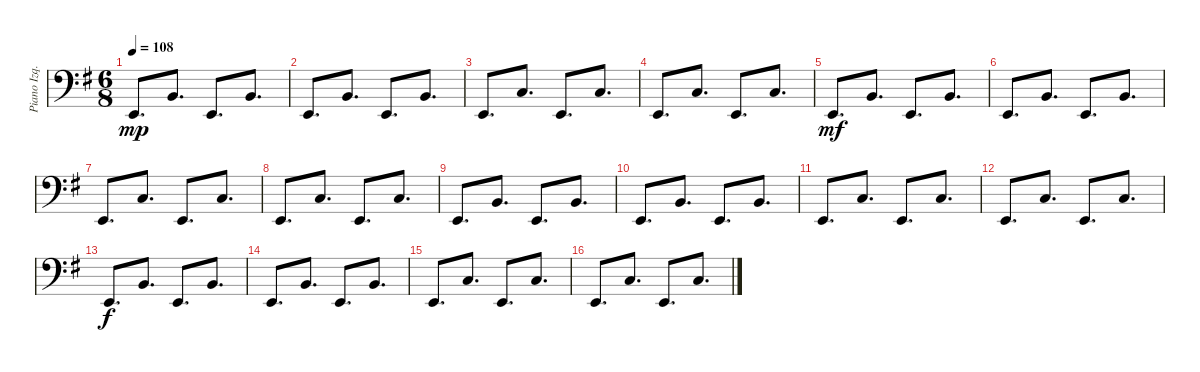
\track ("Piano Izq." "Piano Izq.") {instrument acousticgrandpiano}
\staff {score}
\tuning (G2 D2 A1 E1) {hide}
\ts (6 8)
\tempo 108
\clef f4
\ks eminor
2.2.8{d dy mp} 4.1.8{d} 2.2.8{d} 4.1.8{d} |
2.2.8{d} 4.1.8{d} 2.2.8{d} 4.1.8{d} |
2.2.8{d} 5.1.8{d} 2.2.8{d} 5.1.8{d} |
2.2.8{d} 5.1.8{d} 2.2.8{d} 5.1.8{d} |
2.2.8{d dy mf} 4.1.8{d} 2.2.8{d} 4.1.8{d} |
2.2.8{d} 4.1.8{d} 2.2.8{d} 4.1.8{d} |
2.2.8{d} 5.1.8{d} 2.2.8{d} 5.1.8{d} |
2.2.8{d} 5.1.8{d} 2.2.8{d} 5.1.8{d} |
2.2.8{d} 4.1.8{d} 2.2.8{d} 4.1.8{d} |
2.2.8{d} 4.1.8{d} 2.2.8{d} 4.1.8{d} |
2.2.8{d} 5.1.8{d} 2.2.8{d} 5.1.8{d} |
2.2.8{d} 5.1.8{d} 2.2.8{d} 5.1.8{d} |
2.2.8{d dy f} 4.1.8{d} 2.2.8{d} 4.1.8{d} |
2.2.8{d} 4.1.8{d} 2.2.8{d} 4.1.8{d} |
2.2.8{d} 5.1.8{d} 2.2.8{d} 5.1.8{d} |
2.2.8{d} 5.1.8{d} 2.2.8{d} 5.1.8{d}
